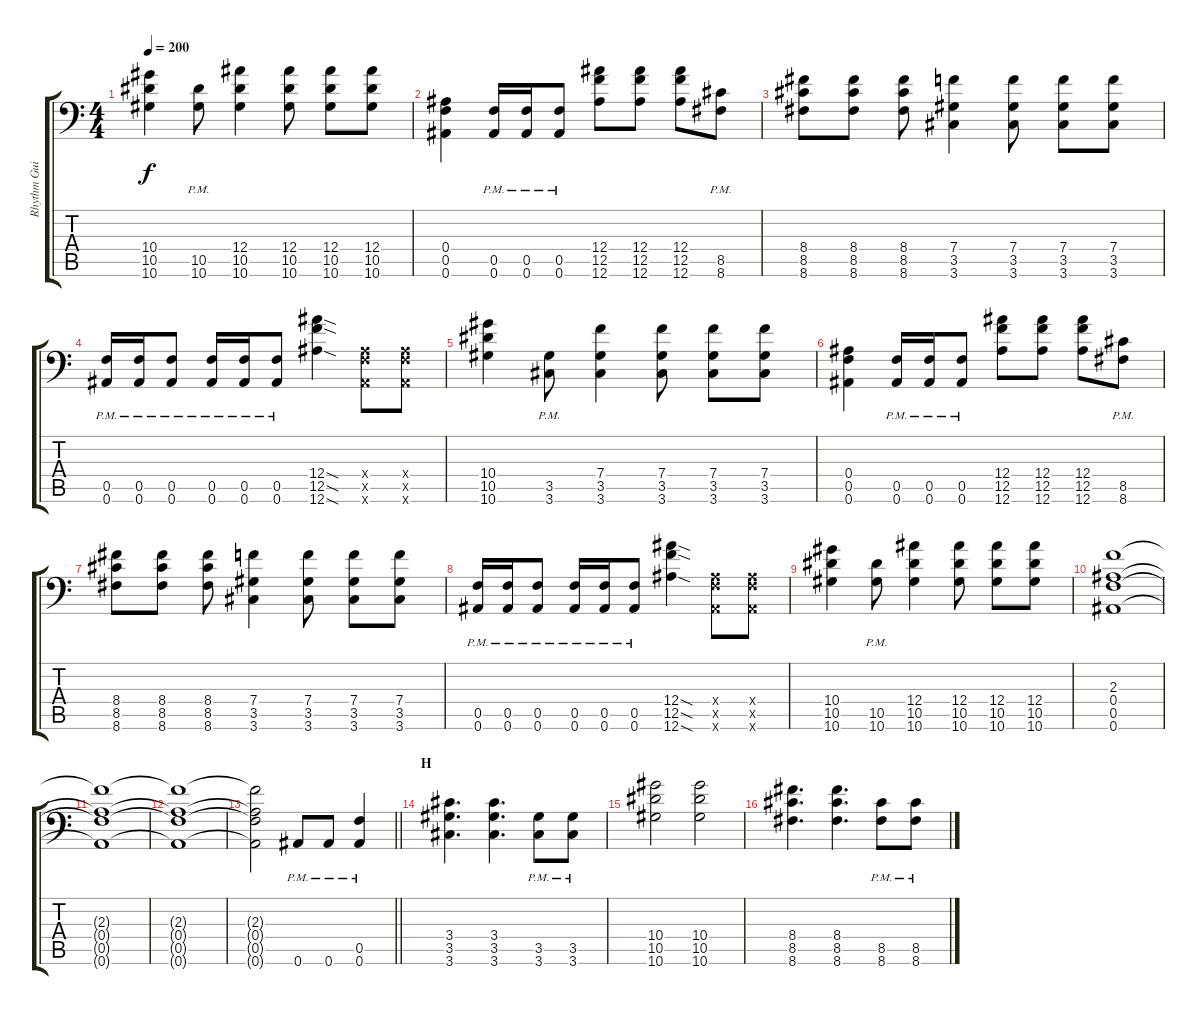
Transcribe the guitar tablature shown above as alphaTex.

\track ("Rhythm Guitar: Chris Di Carlo" "Rhythm Gui") {instrument distortionguitar}
\staff {score tabs}
\tuning (C4 G3 Eb3 Bb2 F2 Bb1) {hide}
\ts (4 4)
\tempo 200
\clef f4
\ks c
(10.4 10.5 10.6).4{dy f} (10.5{pm} 10.6{pm}).8 (12.4 10.5 10.6).4 (12.4 10.5 10.6).8 (12.4 10.5 10.6).8 (12.4 10.5 10.6).8 |
(0.4 0.5 0.6).4 (0.5{pm} 0.6{pm}).16 (0.5{pm} 0.6{pm}).16 (0.5{pm} 0.6{pm}).8 (12.4 12.5 12.6).8 (12.4 12.5 12.6).8 (12.4 12.5 12.6).8 (8.5{pm} 8.6{pm}).8 |
(8.4 8.5 8.6).8 (8.4 8.5 8.6).8 (8.4 8.5 8.6).8 (7.4 3.5 3.6).4 (7.4 3.5 3.6).8 (7.4 3.5 3.6).8 (7.4 3.5 3.6).8 |
(0.5{pm} 0.6{pm}).16 (0.5{pm} 0.6{pm}).16 (0.5{pm} 0.6{pm}).8 (0.5{pm} 0.6{pm}).16 (0.5{pm} 0.6{pm}).16 (0.5{pm} 0.6{pm}).8 (12.4{sod} 12.5{sod} 12.6{sod}).4 (0.4{x} 0.5{x} 0.6{x}).8 (0.4{x} 0.5{x} 0.6{x}).8 |
(10.4 10.5 10.6).4 (3.5{pm} 3.6{pm}).8 (7.4 3.5 3.6).4 (7.4 3.5 3.6).8 (7.4 3.5 3.6).8 (7.4 3.5 3.6).8 |
(0.4 0.5 0.6).4 (0.5{pm} 0.6{pm}).16 (0.5{pm} 0.6{pm}).16 (0.5{pm} 0.6{pm}).8 (12.4 12.5 12.6).8 (12.4 12.5 12.6).8 (12.4 12.5 12.6).8 (8.5{pm} 8.6{pm}).8 |
(8.4 8.5 8.6).8 (8.4 8.5 8.6).8 (8.4 8.5 8.6).8 (7.4 3.5 3.6).4 (7.4 3.5 3.6).8 (7.4 3.5 3.6).8 (7.4 3.5 3.6).8 |
(0.5{pm} 0.6{pm}).16 (0.5{pm} 0.6{pm}).16 (0.5{pm} 0.6{pm}).8 (0.5{pm} 0.6{pm}).16 (0.5{pm} 0.6{pm}).16 (0.5{pm} 0.6{pm}).8 (12.4{sod} 12.5{sod} 12.6{sod}).4 (0.4{x} 0.5{x} 0.6{x}).8 (0.4{x} 0.5{x} 0.6{x}).8 |
(10.4 10.5 10.6).4 (10.5{pm} 10.6{pm}).8 (12.4 10.5 10.6).4 (12.4 10.5 10.6).8 (12.4 10.5 10.6).8 (12.4 10.5 10.6).8 |
(2.3 0.4 0.5 0.6).1 |
(2.3{t} 0.4{t} 0.5{t} 0.6{t}).1 |
(2.3{t} 0.4{t} 0.5{t} 0.6{t}).1 |
\barLineRight lightlight
(2.3{t} 0.4{t} 0.5{t} 0.6{t}).2 0.6{pm}.8 0.6{pm}.8 (0.5{pm} 0.6{pm}).4 |
\section ("" "H")
(3.4 3.5 3.6).4{d} (3.4 3.5 3.6).4{d} (3.5{pm} 3.6{pm}).8 (3.5{pm} 3.6{pm}).8 |
(10.4 10.5 10.6).2 (10.4 10.5 10.6).2 |
(8.4 8.5 8.6).4{d} (8.4 8.5 8.6).4{d} (8.5{pm} 8.6{pm}).8 (8.5{pm} 8.6{pm}).8
